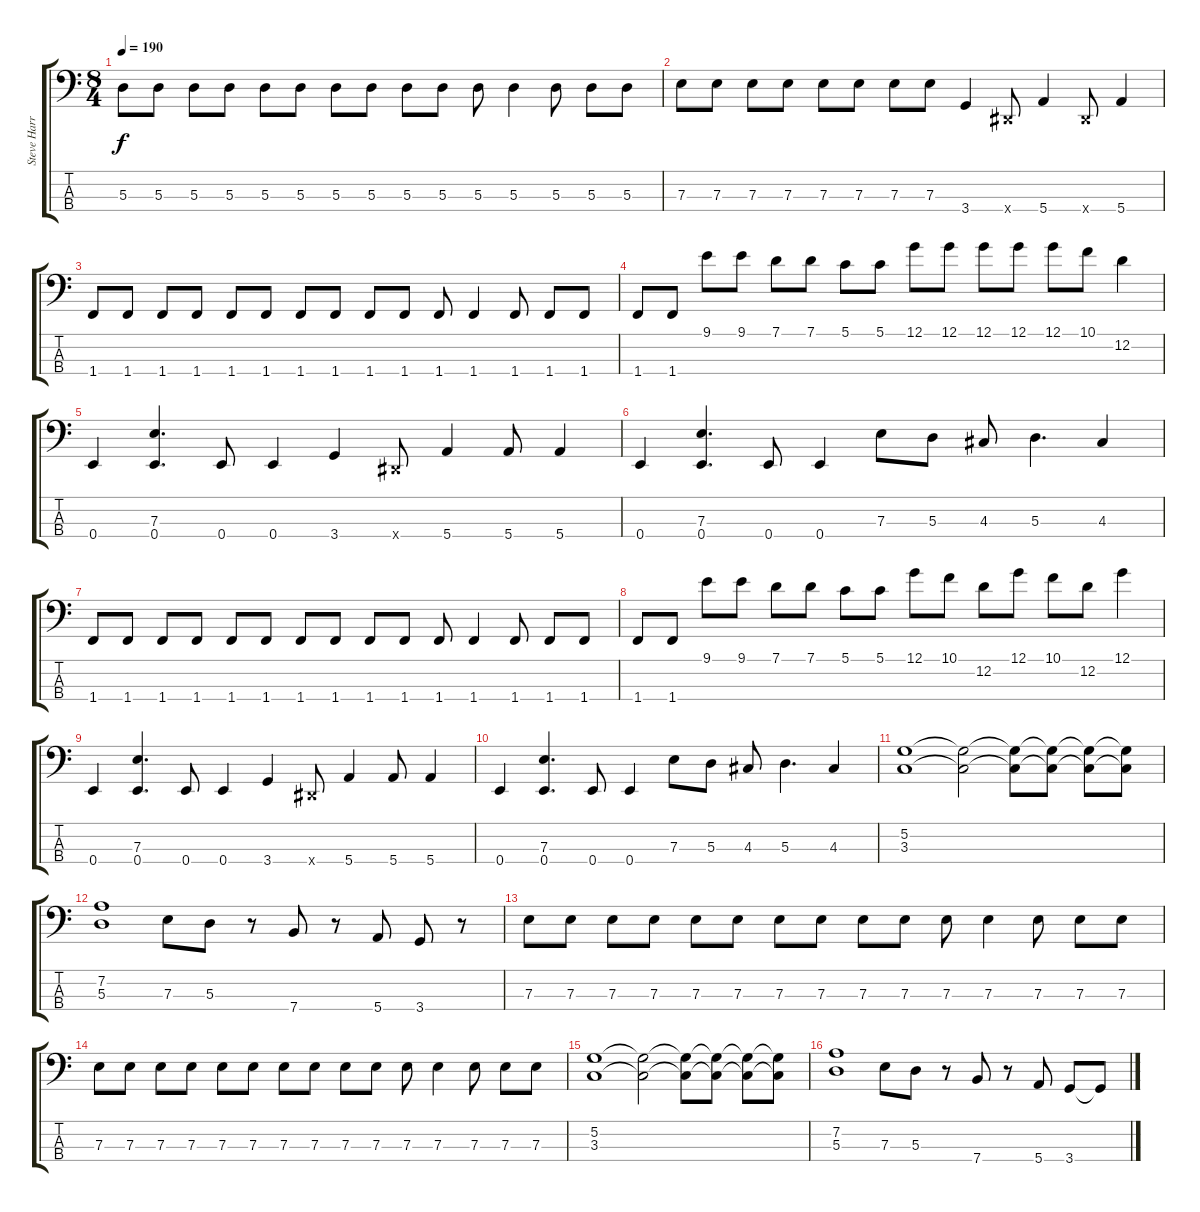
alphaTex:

\track ("Steve Harris" "Steve Harr") {instrument electricbassfinger}
\staff {score tabs}
\tuning (G2 D2 A1 E1) {hide}
\ts (8 4)
\tempo 190
\clef f4
\ks c
5.3.8{dy f} 5.3.8 5.3.8 5.3.8 5.3.8 5.3.8 5.3.8 5.3.8 5.3.8 5.3.8 5.3.8 5.3.4 5.3.8 5.3.8 5.3.8 |
7.3.8 7.3.8 7.3.8 7.3.8 7.3.8 7.3.8 7.3.8 7.3.8 3.4.4 -1.4{x}.8 5.4.4 -1.4{x}.8 5.4.4 |
1.4.8 1.4.8 1.4.8 1.4.8 1.4.8 1.4.8 1.4.8 1.4.8 1.4.8 1.4.8 1.4.8 1.4.4 1.4.8 1.4.8 1.4.8 |
1.4.8 1.4.8 9.1.8 9.1.8 7.1.8 7.1.8 5.1.8 5.1.8 12.1.8 12.1.8 12.1.8 12.1.8 12.1.8 10.1.8 12.2.4 |
0.4.4 (7.3 0.4).4{d} 0.4.8 0.4.4 3.4.4 -1.4{x}.8 5.4.4 5.4.8 5.4.4 |
0.4.4 (7.3 0.4).4{d} 0.4.8 0.4.4 7.3.8 5.3.8 4.3.8 5.3.4{d} 4.3.4 |
1.4.8 1.4.8 1.4.8 1.4.8 1.4.8 1.4.8 1.4.8 1.4.8 1.4.8 1.4.8 1.4.8 1.4.4 1.4.8 1.4.8 1.4.8 |
1.4.8 1.4.8 9.1.8 9.1.8 7.1.8 7.1.8 5.1.8 5.1.8 12.1.8 10.1.8 12.2.8 12.1.8 10.1.8 12.2.8 12.1.4 |
0.4.4 (7.3 0.4).4{d} 0.4.8 0.4.4 3.4.4 -1.4{x}.8 5.4.4 5.4.8 5.4.4 |
0.4.4 (7.3 0.4).4{d} 0.4.8 0.4.4 7.3.8 5.3.8 4.3.8 5.3.4{d} 4.3.4 |
(5.2 3.3).1 (5.2{t} 3.3{t}).2 (5.2{t} 3.3{t}).8 (5.2{t} 3.3{t}).8 (5.2{t} 3.3{t}).8 (5.2{t} 3.3{t}).8 |
(7.2 5.3).1 7.3.8 5.3.8 r.8 7.4.8 r.8 5.4.8 3.4.8 r.8 |
7.3.8 7.3.8 7.3.8 7.3.8 7.3.8 7.3.8 7.3.8 7.3.8 7.3.8 7.3.8 7.3.8 7.3.4 7.3.8 7.3.8 7.3.8 |
7.3.8 7.3.8 7.3.8 7.3.8 7.3.8 7.3.8 7.3.8 7.3.8 7.3.8 7.3.8 7.3.8 7.3.4 7.3.8 7.3.8 7.3.8 |
(5.2 3.3).1 (5.2{t} 3.3{t}).2 (5.2{t} 3.3{t}).8 (5.2{t} 3.3{t}).8 (5.2{t} 3.3{t}).8 (5.2{t} 3.3{t}).8 |
(7.2 5.3).1 7.3.8 5.3.8 r.8 7.4.8 r.8 5.4.8 3.4.8 3.4{t}.8
